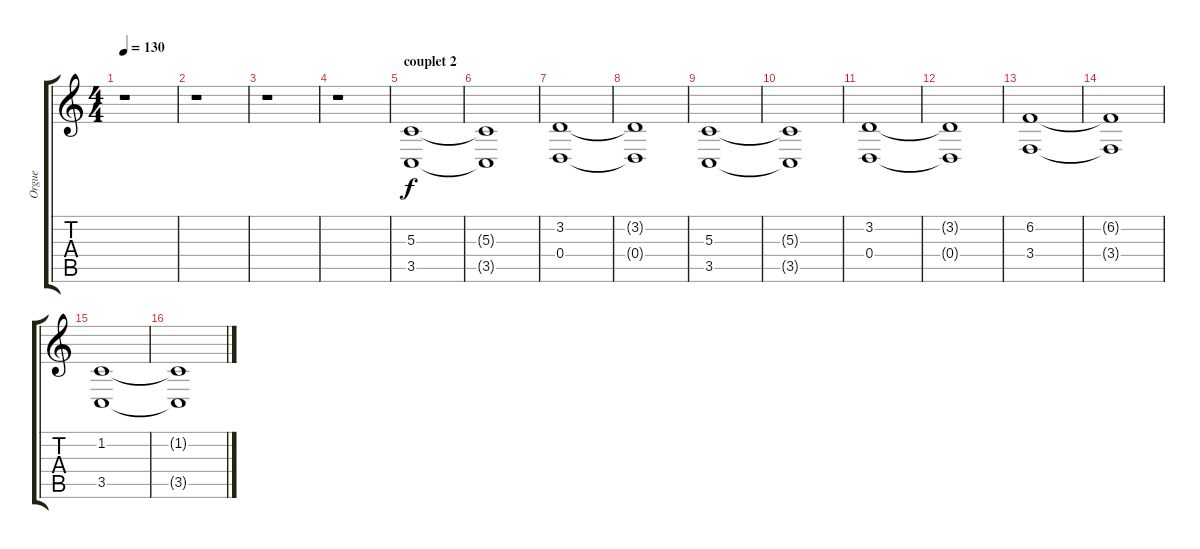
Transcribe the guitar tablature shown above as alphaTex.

\track ("Orgue" "Orgue") {instrument drawbarorgan}
\staff {score tabs}
\tuning (E4 B3 G3 D3 A2 E2) {hide}
\ts (4 4)
\tempo 130
\clef g2
\ks c
r.1{dy f} |
r.1 |
r.1 |
r.1 |
\section ("" "couplet 2")
(5.3 3.5).1 |
(5.3{t} 3.5{t}).1 |
(3.2 0.4).1 |
(3.2{t} 0.4{t}).1 |
(5.3 3.5).1 |
(5.3{t} 3.5{t}).1 |
(3.2 0.4).1 |
(3.2{t} 0.4{t}).1 |
(6.2 3.4).1 |
(6.2{t} 3.4{t}).1 |
(1.2 3.5).1 |
(1.2{t} 3.5{t}).1
